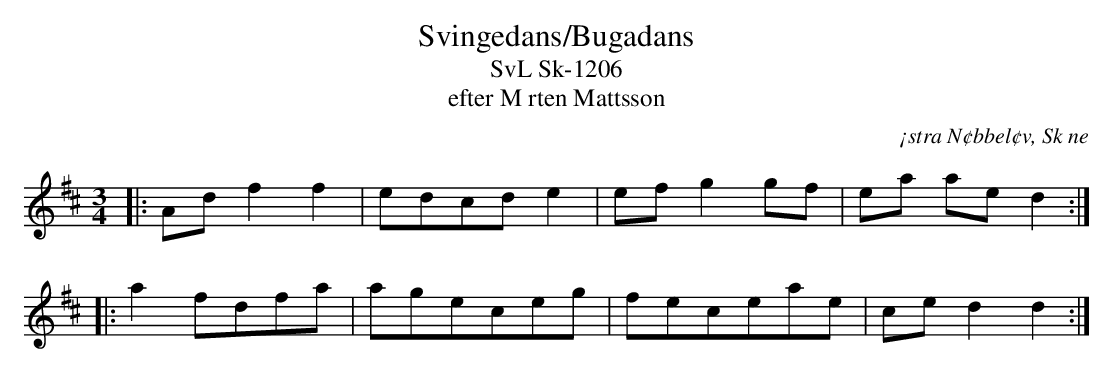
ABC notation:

X:1
T:Svingedans/Bugadans
T:SvL Sk-1206
T:efter M rten Mattsson
O:¡stra N¢bbel¢v, Sk ne
M:3/4
L:1/8
Q:1/4=108
K:D
|: Ad f2 f2 | edcd e2 | ef g2 gf | ea ae d2 :|
|: a2 fdfa | ageceg | feceae | ce d2 d2 :|
